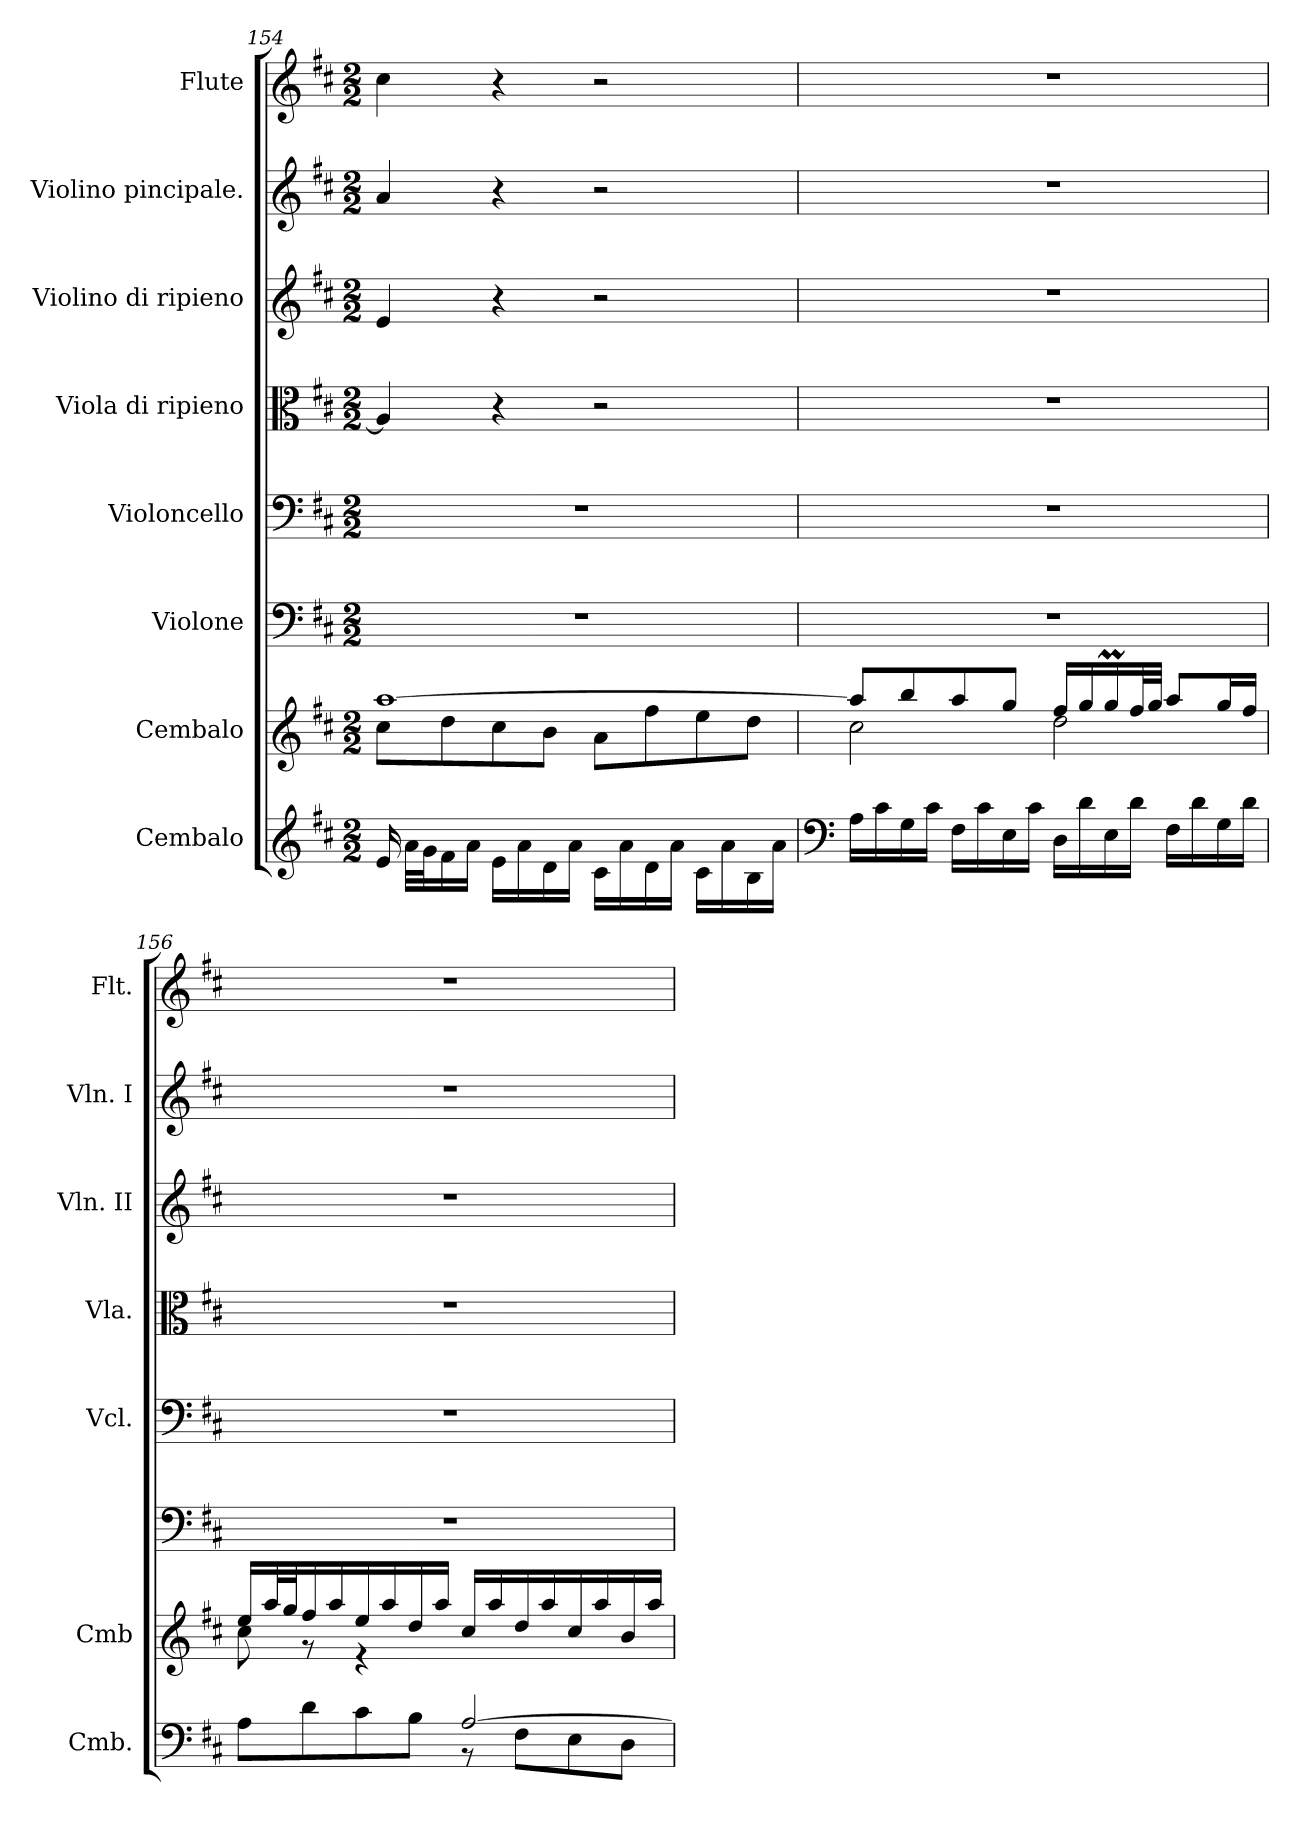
**kern	**kern	**kern	**kern	**kern	**kern	**kern	**kern
*part8	*part7	*part6	*part5	*part4	*part3	*part2	*part1
*staff8	*staff7	*staff6	*staff5	*staff4	*staff3	*staff2	*staff1
*I"Cembalo	*I"Cembalo	*I"Violone	*I"Violoncello	*I"Viola di ripieno	*I"Violino di ripieno	*I"Violino pincipale.	*I"Flute
*I'Cmb.	*I'Cmb	*	*I'Vcl.	*I'Vla.	*I'Vln. II	*I'Vln. I	*I'Flt.
*clefG2	*clefG2	*clefF4	*clefF4	*clefC3	*clefG2	*clefG2	*clefG2
*	*	*ITrd7c12	*	*	*	*	*
*k[f#c#]	*k[f#c#]	*k[f#c#]	*k[f#c#]	*k[f#c#]	*k[f#c#]	*k[f#c#]	*k[f#c#]
*D:	*D:	*D:	*D:	*D:	*D:	*D:	*D:
*M2/2	*M2/2	*M2/2	*M2/2	*M2/2	*M2/2	*M2/2	*M2/2
=154	=154	=154	=154	=154	=154	=154	=154
*	*^	*	*	*	*	*	*
16e/	[1aa	8cc#\L	1r	1r	4A/]	4e/	4a/	4cc#\
32a\LLL	.	.	.	.	.	.	.	.
32g\J	.	.	.	.	.	.	.	.
16f#\	.	8dd\	.	.	.	.	.	.
16a\JJ	.	.	.	.	.	.	.	.
16e\LL	.	8cc#\	.	.	4r	4r	4r	4r
16a\	.	.	.	.	.	.	.	.
16d\	.	8b\J	.	.	.	.	.	.
16a\JJ	.	.	.	.	.	.	.	.
16c#\LL	.	8a\L	.	.	2r	2r	2r	2r
16a\	.	.	.	.	.	.	.	.
16d\	.	8ff#\	.	.	.	.	.	.
16a\JJ	.	.	.	.	.	.	.	.
16c#\LL	.	8ee\	.	.	.	.	.	.
16a\	.	.	.	.	.	.	.	.
16B\	.	8dd\J	.	.	.	.	.	.
16a\JJ	.	.	.	.	.	.	.	.
!!LO:LB:g=z
=155	=155	=155	=155	=155	=155	=155	=155	=155
*clefF4	*	*	*	*	*	*	*	*
16A\LL	8aa/L]	2cc#\	1r	1r	1r	1r	1r	1r
16c#\	.	.	.	.	.	.	.	.
16G\	8bb/	.	.	.	.	.	.	.
16c#\JJ	.	.	.	.	.	.	.	.
16F#\LL	8aa/	.	.	.	.	.	.	.
16c#\	.	.	.	.	.	.	.	.
16E\	8gg/J	.	.	.	.	.	.	.
16c#\JJ	.	.	.	.	.	.	.	.
16D\LL	16ff#/LL	2dd\	.	.	.	.	.	.
16d\	16gg/	.	.	.	.	.	.	.
16E\	16ggM/	.	.	.	.	.	.	.
16d\JJ	32ff#/L	.	.	.	.	.	.	.
.	32gg/JJJ	.	.	.	.	.	.	.
16F#\LL	8aa/L	.	.	.	.	.	.	.
16d\	.	.	.	.	.	.	.	.
16G\	16gg/L	.	.	.	.	.	.	.
16d\JJ	16ff#/JJ	.	.	.	.	.	.	.
=156	=156	=156	=156	=156	=156	=156	=156	=156
*^	*	*	*	*	*	*	*	*
2ryy	8A\L	16ee/LL	8cc#\	1r	1r	1r	1r	1r	1r
.	.	32aa/L	.	.	.	.	.	.	.
.	.	32gg/J	.	.	.	.	.	.	.
.	8d\	16ff#/	8r	.	.	.	.	.	.
.	.	16aa/	.	.	.	.	.	.	.
.	8c#\	16ee/	4r	.	.	.	.	.	.
.	.	16aa/	.	.	.	.	.	.	.
.	8B\J	16dd/	.	.	.	.	.	.	.
.	.	16aa/JJ	.	.	.	.	.	.	.
[2A/	8r	16cc#/LL	2ryy	.	.	.	.	.	.
.	.	16aa/	.	.	.	.	.	.	.
.	8F#\L	16dd/	.	.	.	.	.	.	.
.	.	16aa/	.	.	.	.	.	.	.
.	8E\	16cc#/	.	.	.	.	.	.	.
.	.	16aa/	.	.	.	.	.	.	.
.	8D\J	16b/	.	.	.	.	.	.	.
.	.	16aa/JJ	.	.	.	.	.	.	.
*v	*v	*	*	*	*	*	*	*	*
*	*v	*v	*	*	*	*	*	*
=	=	=	=	=	=	=	=
*-	*-	*-	*-	*-	*-	*-	*-
